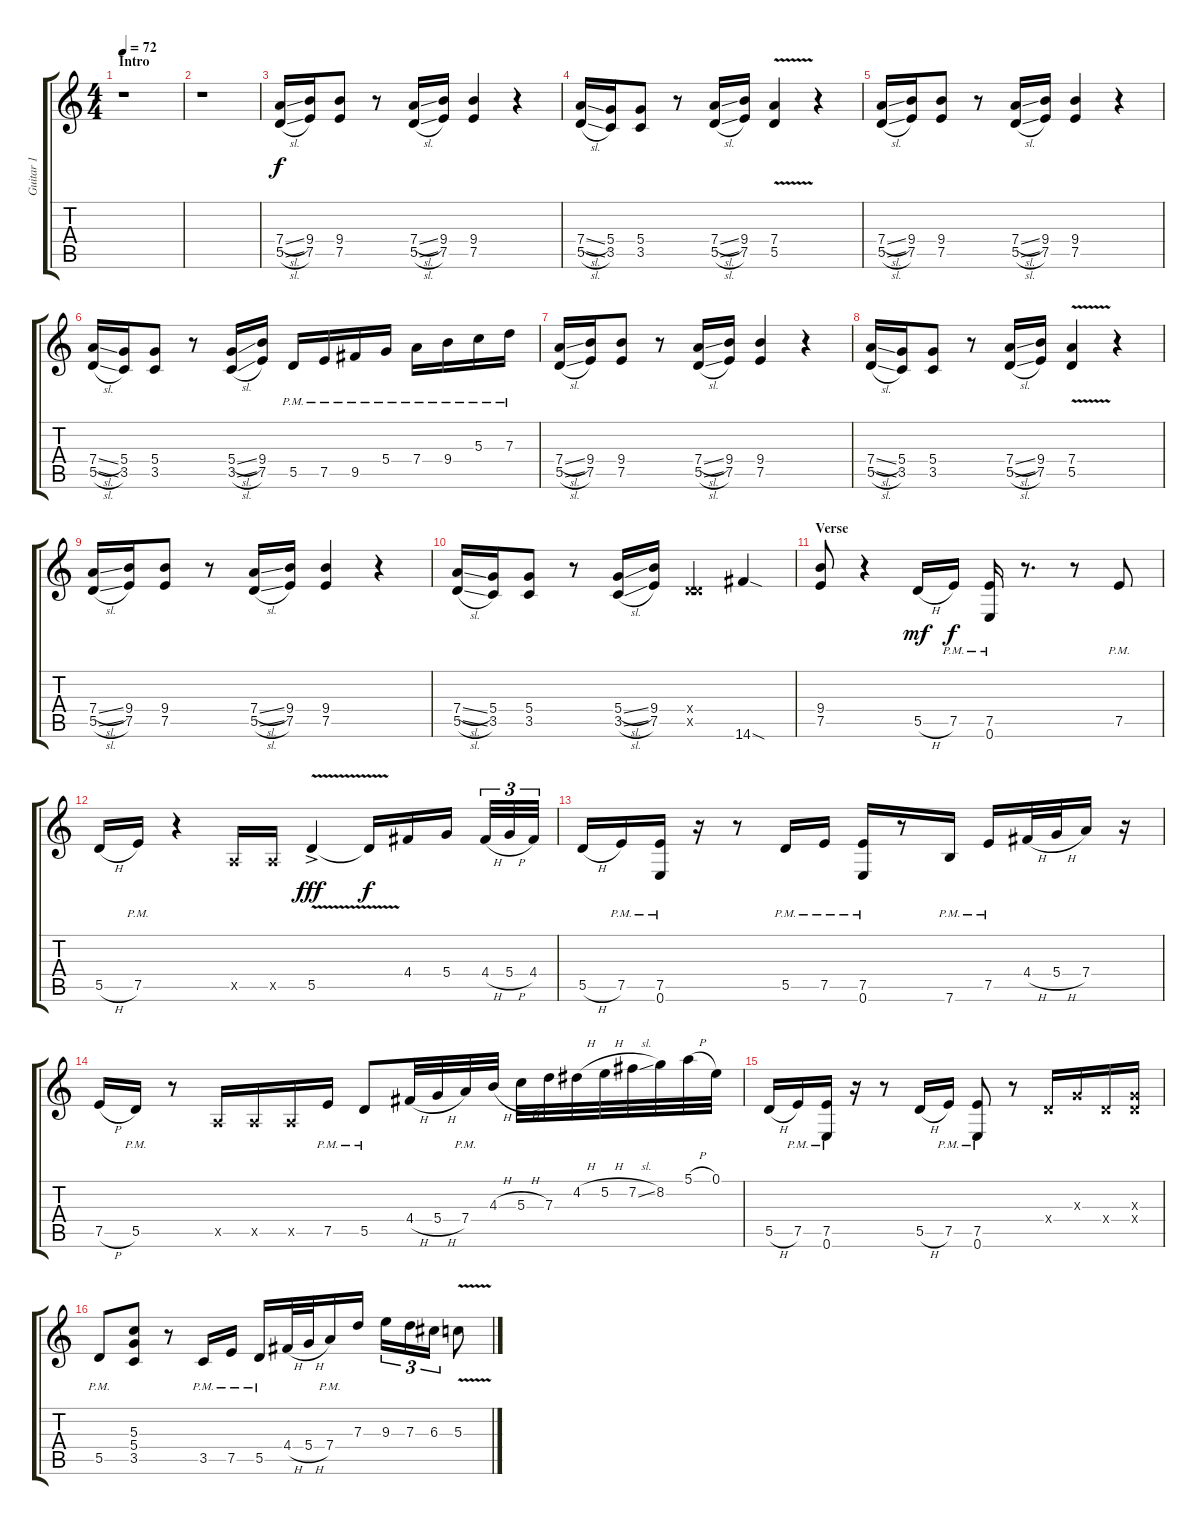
\track ("Guitar 1" "Guitar 1") {instrument distortionguitar}
\staff {score tabs}
\tuning (E4 B3 G3 D3 A2 E2) {hide}
\ts (4 4)
\section ("" "Intro")
\tempo 72
\clef g2
\ks c
r.1{dy f instrument distortionguitar} |
r.1 |
(7.4{sl} 5.5{sl}).16 (9.4 7.5).16 (9.4 7.5).8 r.8 (7.4{sl} 5.5{sl}).16 (9.4 7.5).16 (9.4 7.5).4 r.4 |
(7.4{sl} 5.5{sl}).16 (5.4 3.5).16 (5.4 3.5).8 r.8 (7.4{sl} 5.5{sl}).16 (9.4 7.5).16 (7.4{v} 5.5).4 r.4 |
(7.4{sl} 5.5{sl}).16 (9.4 7.5).16 (9.4 7.5).8 r.8 (7.4{sl} 5.5{sl}).16 (9.4 7.5).16 (9.4 7.5).4 r.4 |
(7.4{sl} 5.5{sl}).16 (5.4 3.5).16 (5.4 3.5).8 r.8 (5.4{sl} 3.5{sl}).16 (9.4 7.5).16 5.5{pm}.16 7.5{pm}.16 9.5{pm}.16 5.4{pm}.16 7.4{pm}.16 9.4{pm}.16 5.3{pm}.16 7.3{pm}.16 |
(7.4{sl} 5.5{sl}).16 (9.4 7.5).16 (9.4 7.5).8 r.8 (7.4{sl} 5.5{sl}).16 (9.4 7.5).16 (9.4 7.5).4 r.4 |
(7.4{sl} 5.5{sl}).16 (5.4 3.5).16 (5.4 3.5).8 r.8 (7.4{sl} 5.5{sl}).16 (9.4 7.5).16 (7.4{v} 5.5).4 r.4 |
(7.4{sl} 5.5{sl}).16 (9.4 7.5).16 (9.4 7.5).8 r.8 (7.4{sl} 5.5{sl}).16 (9.4 7.5).16 (9.4 7.5).4 r.4 |
(7.4{sl} 5.5{sl}).16 (5.4 3.5).16 (5.4 3.5).8 r.8 (5.4{sl} 3.5{sl}).16 (9.4 7.5).16 (0.4{x} 5.5{x}).4 14.6{sod}.4{instrument guitarharmonics} |
\section ("" "Verse")
(9.4 7.5).8{instrument distortionguitar} r.4 5.5{h}.16{dy mf} 7.5{pm}.16{dy f} (7.5{pm} 0.6).16 r.8{d} r.8 7.5{pm}.8 |
5.5{h}.16 7.5{pm}.16 r.4 0.5{x}.16 0.5{x}.16 5.5{v ac}.4{dy fff} 5.5{t}.16{dy f} 4.4.16 5.4.16 4.4{h}.32{tu (3 2)} 5.4{h}.32{tu (3 2)} 4.4.32{tu (3 2)} |
5.5{h}.16 7.5{pm}.16 (7.5{pm} 0.6).16 r.16 r.8 5.5{pm}.16 7.5{pm}.16 (7.5{pm} 0.6).16 r.8 7.6{pm}.16 7.5{pm}.16 4.4{h}.32 5.4{h}.32 7.4.16 r.16 |
7.5{h}.16 5.5{pm}.16 r.8 0.5{x}.16 0.5{x}.16 0.5{x}.16 7.5{pm}.16 5.5{pm}.8 4.4{h}.32 5.4{h}.32 7.4{pm}.32 4.3{h}.32 5.3{h}.32 7.3.32 4.2{h}.32 5.2{h}.32 7.2{sl}.32 8.2.32 5.1{h}.32 0.1.32 |
5.5{h}.16 7.5{pm}.16 (7.5{pm} 0.6).16 r.16 r.8 5.5{h}.16 7.5{pm}.16 (7.5{pm} 0.6).8 r.8 0.4{x}.16 0.3{x}.16 0.4{x}.16 (0.3{x} 0.4{x}).16 |
5.5{pm}.8 (5.3 5.4 3.5).8 r.8 3.5{pm}.16 7.5{pm}.16 5.5{pm}.16 4.4{h}.32 5.4{h}.32 7.4{pm}.16 7.3.16 9.3.16{tu (3 2)} 7.3.16{tu (3 2)} 6.3.16{tu (3 2)} 5.3{v}.8
